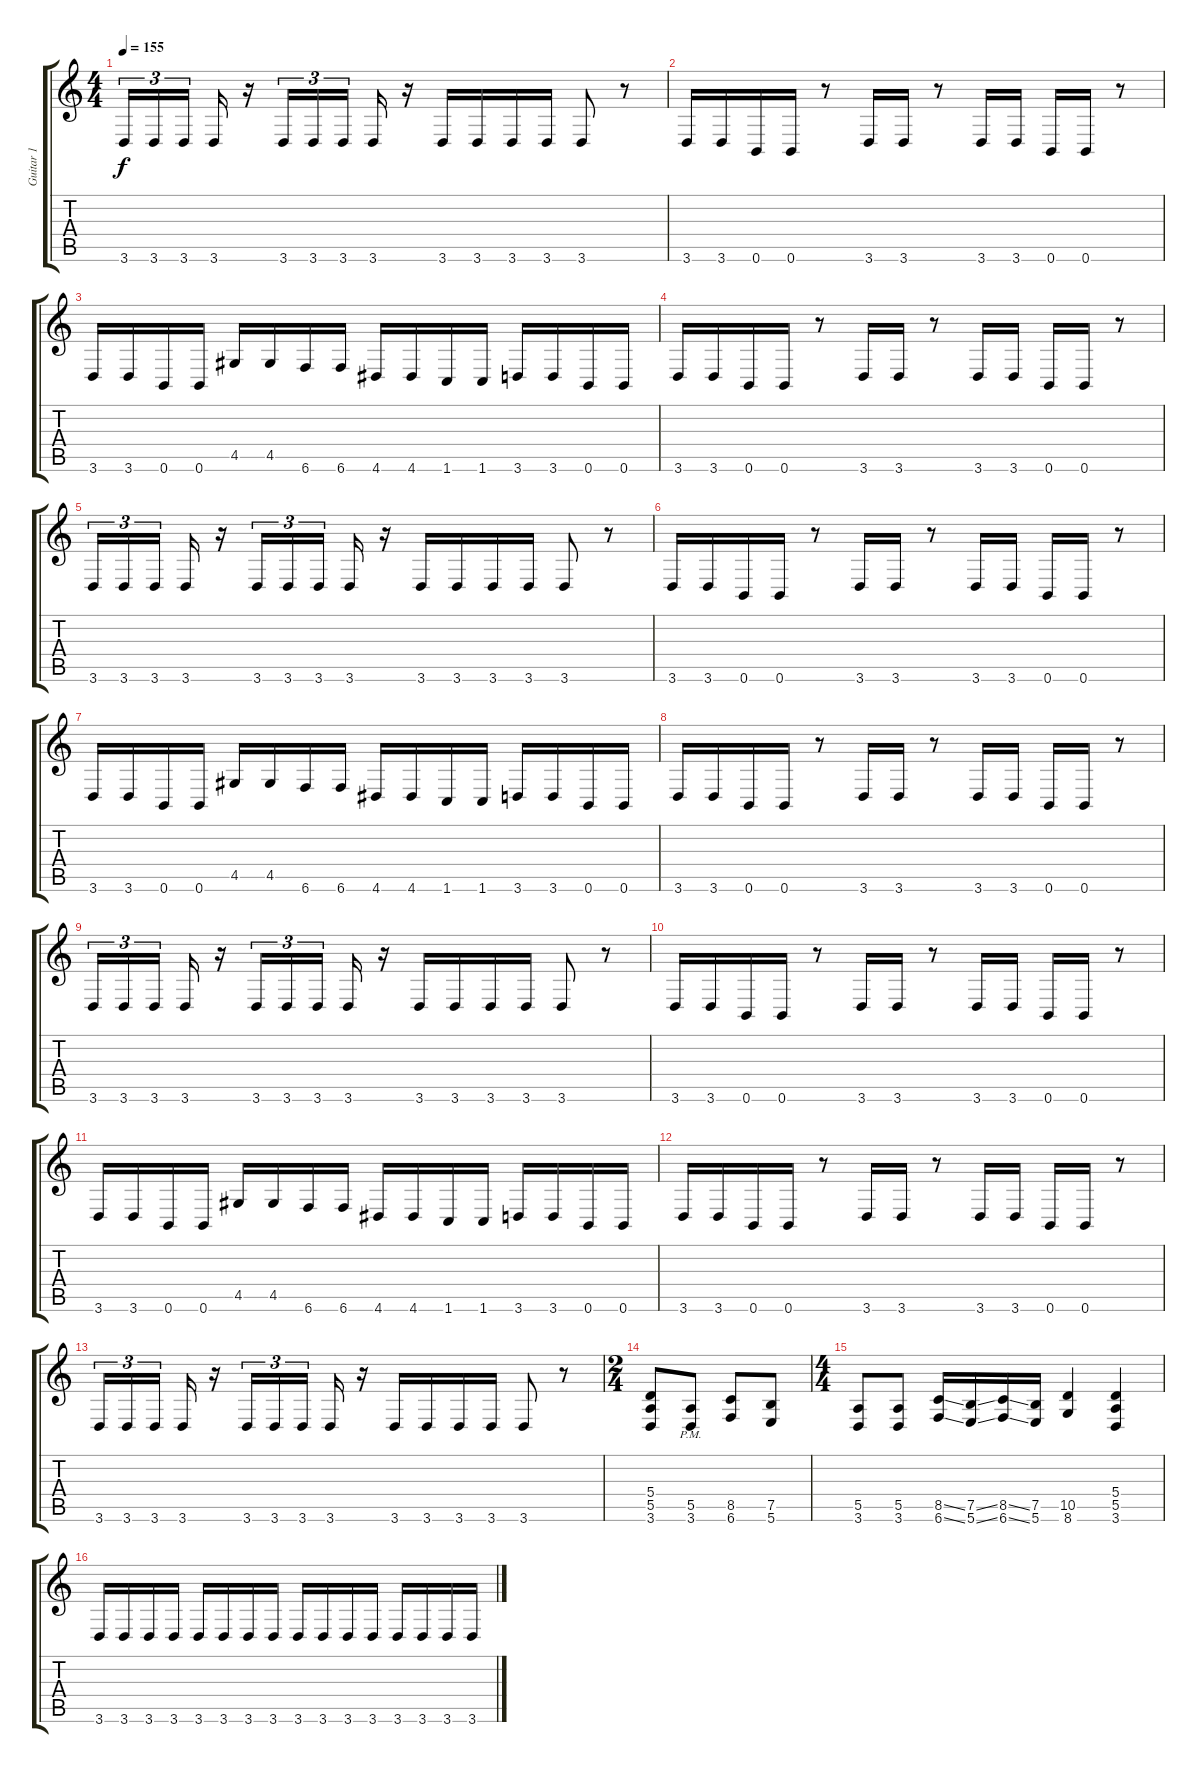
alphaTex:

\track ("Guitar 1" "Guitar 1") {instrument distortionguitar}
\staff {score tabs}
\tuning (B3 Gb3 D3 A2 E2 B1) {hide}
\ts (4 4)
\tempo 155
\clef g2
\ks c
3.6.16{tu (3 2) dy f} 3.6.16{tu (3 2)} 3.6.16{tu (3 2)} 3.6.16 r.16 3.6.16{tu (3 2)} 3.6.16{tu (3 2)} 3.6.16{tu (3 2)} 3.6.16 r.16 3.6.16 3.6.16 3.6.16 3.6.16 3.6.8 r.8 |
3.6.16 3.6.16 0.6.16 0.6.16 r.8 3.6.16 3.6.16 r.8 3.6.16 3.6.16 0.6.16 0.6.16 r.8 |
3.6.16 3.6.16 0.6.16 0.6.16 4.5.16 4.5.16 6.6.16 6.6.16 4.6.16 4.6.16 1.6.16 1.6.16 3.6.16 3.6.16 0.6.16 0.6.16 |
3.6.16 3.6.16 0.6.16 0.6.16 r.8 3.6.16 3.6.16 r.8 3.6.16 3.6.16 0.6.16 0.6.16 r.8 |
3.6.16{tu (3 2)} 3.6.16{tu (3 2)} 3.6.16{tu (3 2)} 3.6.16 r.16 3.6.16{tu (3 2)} 3.6.16{tu (3 2)} 3.6.16{tu (3 2)} 3.6.16 r.16 3.6.16 3.6.16 3.6.16 3.6.16 3.6.8 r.8 |
3.6.16 3.6.16 0.6.16 0.6.16 r.8 3.6.16 3.6.16 r.8 3.6.16 3.6.16 0.6.16 0.6.16 r.8 |
3.6.16 3.6.16 0.6.16 0.6.16 4.5.16 4.5.16 6.6.16 6.6.16 4.6.16 4.6.16 1.6.16 1.6.16 3.6.16 3.6.16 0.6.16 0.6.16 |
3.6.16 3.6.16 0.6.16 0.6.16 r.8 3.6.16 3.6.16 r.8 3.6.16 3.6.16 0.6.16 0.6.16 r.8 |
3.6.16{tu (3 2)} 3.6.16{tu (3 2)} 3.6.16{tu (3 2)} 3.6.16 r.16 3.6.16{tu (3 2)} 3.6.16{tu (3 2)} 3.6.16{tu (3 2)} 3.6.16 r.16 3.6.16 3.6.16 3.6.16 3.6.16 3.6.8 r.8 |
3.6.16 3.6.16 0.6.16 0.6.16 r.8 3.6.16 3.6.16 r.8 3.6.16 3.6.16 0.6.16 0.6.16 r.8 |
3.6.16 3.6.16 0.6.16 0.6.16 4.5.16 4.5.16 6.6.16 6.6.16 4.6.16 4.6.16 1.6.16 1.6.16 3.6.16 3.6.16 0.6.16 0.6.16 |
3.6.16 3.6.16 0.6.16 0.6.16 r.8 3.6.16 3.6.16 r.8 3.6.16 3.6.16 0.6.16 0.6.16 r.8 |
3.6.16{tu (3 2)} 3.6.16{tu (3 2)} 3.6.16{tu (3 2)} 3.6.16 r.16 3.6.16{tu (3 2)} 3.6.16{tu (3 2)} 3.6.16{tu (3 2)} 3.6.16 r.16 3.6.16 3.6.16 3.6.16 3.6.16 3.6.8 r.8 |
\ts (2 4)
(5.4 5.5 3.6).8 (5.5{pm} 3.6{pm}).8 (8.5 6.6).8 (7.5 5.6).8 |
\ts (4 4)
(5.5 3.6).8 (5.5 3.6).8 (8.5{ss} 6.6{ss}).16 (7.5{ss} 5.6{ss}).16 (8.5{ss} 6.6{ss}).16 (7.5 5.6).16 (10.5 8.6).4 (5.4 5.5 3.6).4 |
3.6.16 3.6.16 3.6.16 3.6.16 3.6.16 3.6.16 3.6.16 3.6.16 3.6.16 3.6.16 3.6.16 3.6.16 3.6.16 3.6.16 3.6.16 3.6.16
